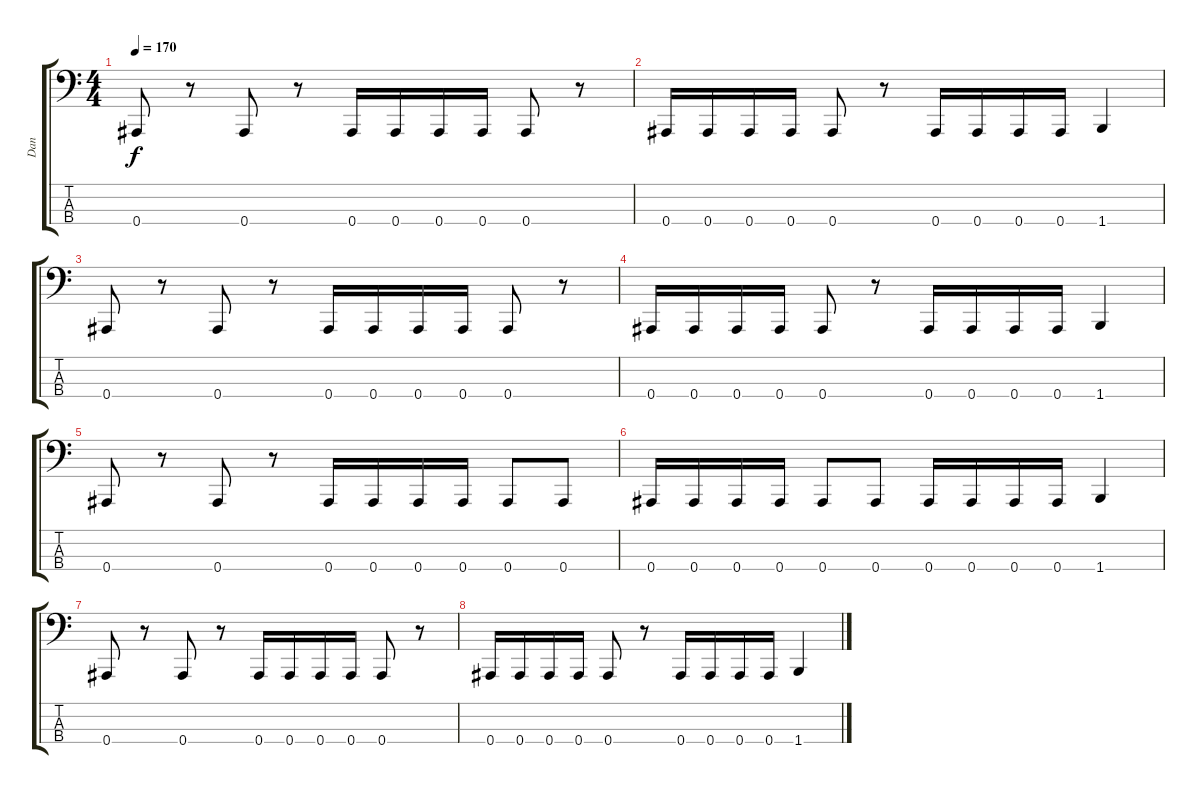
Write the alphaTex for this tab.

\track ("Dan" "Dan") {instrument electricbasspick}
\staff {score tabs}
\tuning (Eb2 Bb1 F1 Bb0) {hide}
\ts (4 4)
\tempo 170
\clef f4
\ks c
0.4.8{dy f} r.8 0.4.8 r.8 0.4.16 0.4.16 0.4.16 0.4.16 0.4.8 r.8 |
0.4.16 0.4.16 0.4.16 0.4.16 0.4.8 r.8 0.4.16 0.4.16 0.4.16 0.4.16 1.4.4 |
0.4.8 r.8 0.4.8 r.8 0.4.16 0.4.16 0.4.16 0.4.16 0.4.8 r.8 |
0.4.16 0.4.16 0.4.16 0.4.16 0.4.8 r.8 0.4.16 0.4.16 0.4.16 0.4.16 1.4.4 |
0.4.8 r.8 0.4.8 r.8 0.4.16 0.4.16 0.4.16 0.4.16 0.4.8 0.4.8 |
0.4.16 0.4.16 0.4.16 0.4.16 0.4.8 0.4.8 0.4.16 0.4.16 0.4.16 0.4.16 1.4.4 |
0.4.8 r.8 0.4.8 r.8 0.4.16 0.4.16 0.4.16 0.4.16 0.4.8 r.8 |
0.4.16 0.4.16 0.4.16 0.4.16 0.4.8 r.8 0.4.16 0.4.16 0.4.16 0.4.16 1.4.4
